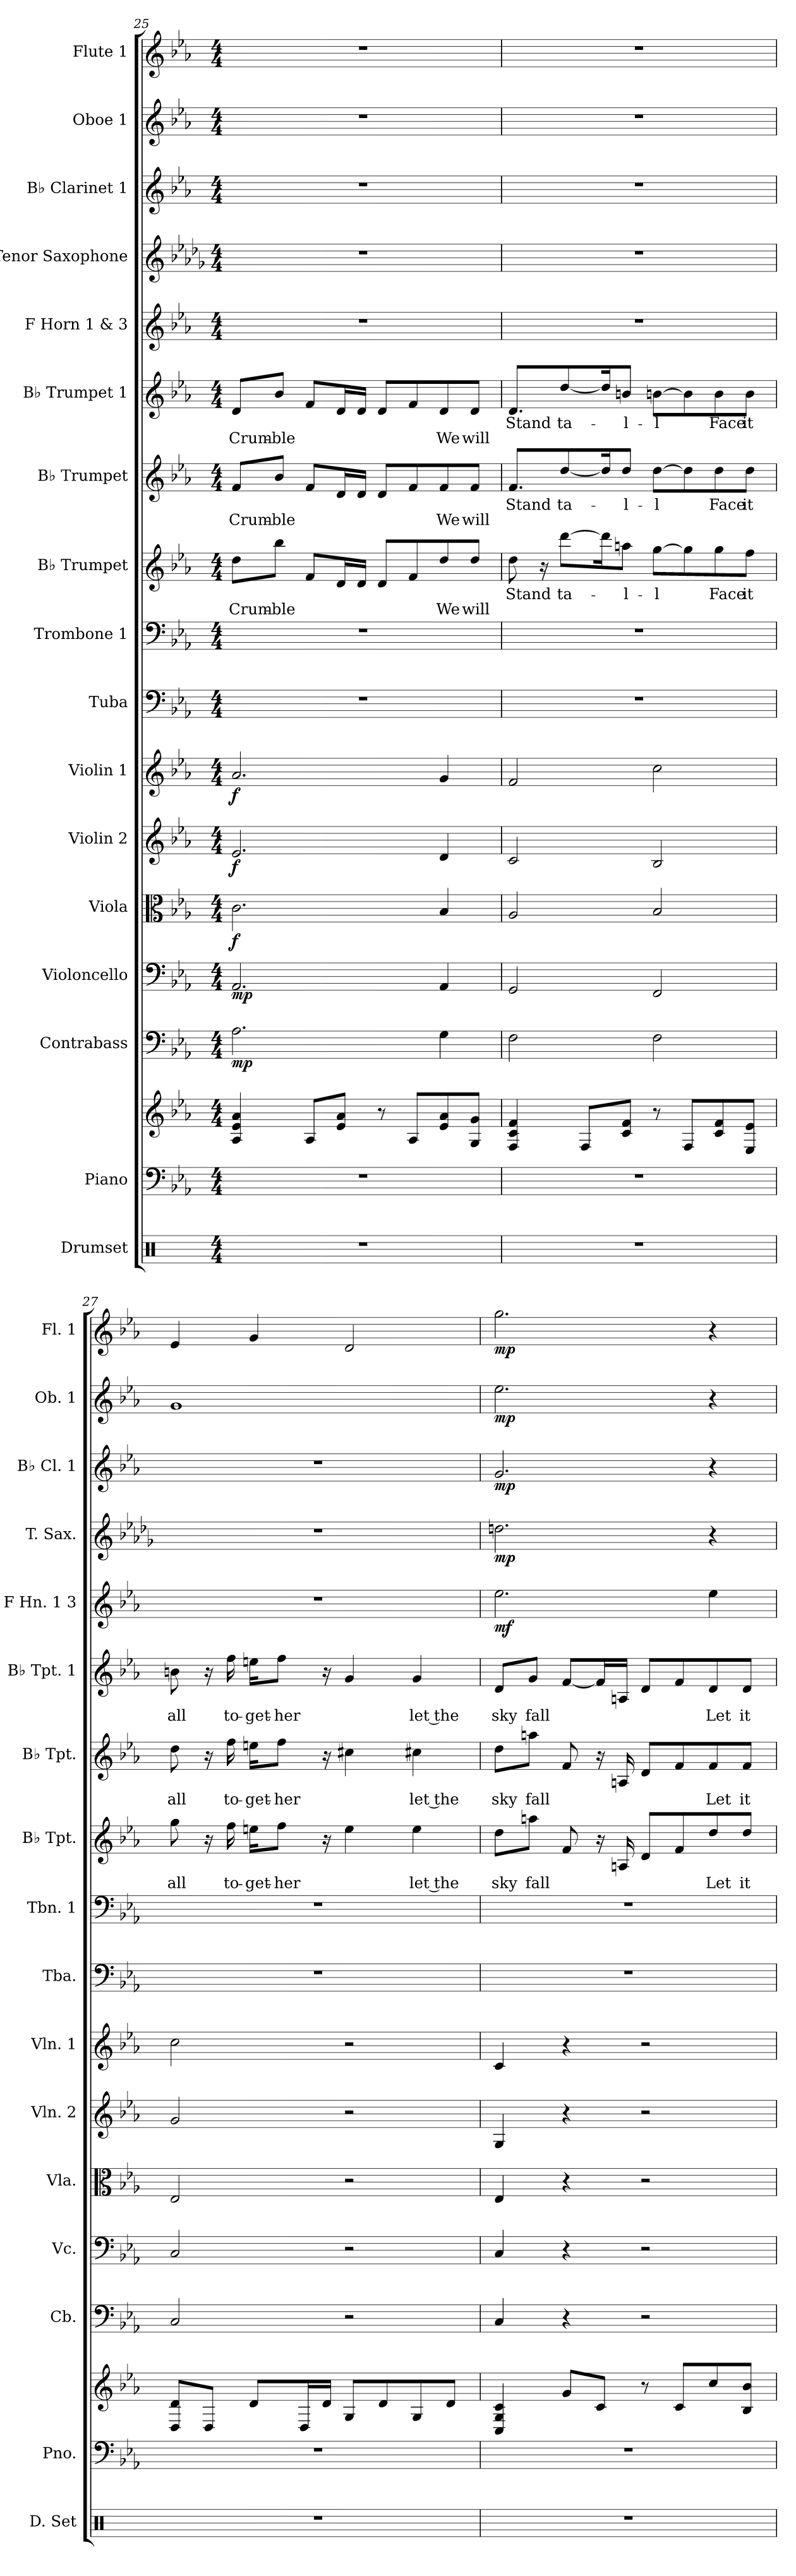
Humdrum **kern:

**kern	**kern	**kern	**kern	**dynam	**kern	**dynam	**kern	**dynam	**kern	**dynam	**kern	**dynam	**kern	**kern	**kern	**text	**text	**kern	**text	**text	**kern	**text	**text	**kern	**dynam	**kern	**dynam	**kern	**dynam	**kern	**dynam	**kern	**dynam
*part17	*part16	*part16	*part15	*part15	*part14	*part14	*part13	*part13	*part12	*part12	*part11	*part11	*part10	*part9	*part8	*part8	*part8	*part7	*part7	*part7	*part6	*part6	*part6	*part5	*part5	*part4	*part4	*part3	*part3	*part2	*part2	*part1	*part1
*staff18	*staff17	*staff16	*staff15	*staff15	*staff14	*staff14	*staff13	*staff13	*staff12	*staff12	*staff11	*staff11	*staff10	*staff9	*staff8	*staff8	*staff8	*staff7	*staff7	*staff7	*staff6	*staff6	*staff6	*staff5	*staff5	*staff4	*staff4	*staff3	*staff3	*staff2	*staff2	*staff1	*staff1
*I"Drumset	*I"Piano	*	*I"Contrabass	*	*I"Violoncello	*	*I"Viola	*	*I"Violin 2	*	*I"Violin 1	*	*I"Tuba	*I"Trombone 1	*I"B♭ Trumpet	*	*	*I"B♭ Trumpet	*	*	*I"B♭ Trumpet 1	*	*	*I"F Horn 1 &amp; 3	*	*I"Tenor Saxophone	*	*I"B♭ Clarinet 1	*	*I"Oboe 1	*	*I"Flute 1	*
*I'D. Set	*I'Pno.	*	*I'Cb.	*	*I'Vc.	*	*I'Vla.	*	*I'Vln. 2	*	*I'Vln. 1	*	*I'Tba.	*I'Tbn. 1	*I'B♭ Tpt.	*	*	*I'B♭ Tpt.	*	*	*I'B♭ Tpt. 1	*	*	*I'F Hn. 1 3	*	*I'T. Sax.	*	*I'B♭ Cl. 1	*	*I'Ob. 1	*	*I'Fl. 1	*
*clefX	*clefF4	*clefG2	*clefF4	*	*clefF4	*	*clefC3	*	*clefG2	*	*clefG2	*	*clefF4	*clefF4	*clefG2	*	*	*clefG2	*	*	*clefG2	*	*	*clefG2	*	*clefG2	*	*clefG2	*	*clefG2	*	*clefG2	*
*	*	*	*ITrd7c12	*	*	*	*	*	*	*	*	*	*	*	*ITrd1c2	*	*	*ITrd1c2	*	*	*ITrd1c2	*	*	*ITrd4c7	*	*ITrd8c14	*	*ITrd1c2	*	*	*	*	*
*k[]	*k[b-e-a-]	*k[b-e-a-]	*k[b-e-a-]	*	*k[b-e-a-]	*	*k[b-e-a-]	*	*k[b-e-a-]	*	*k[b-e-a-]	*	*k[b-e-a-]	*k[b-e-a-]	*k[b-e-a-d-g-]	*	*	*k[b-e-a-d-g-]	*	*	*k[b-e-a-d-g-]	*	*	*k[b-e-a-d-]	*	*k[b-e-a-d-g-]	*	*k[b-e-a-d-g-]	*	*k[b-e-a-]	*	*k[b-e-a-]	*
*M4/4	*M4/4	*M4/4	*M4/4	*	*M4/4	*	*M4/4	*	*M4/4	*	*M4/4	*	*M4/4	*M4/4	*M4/4	*	*	*M4/4	*	*	*M4/4	*	*	*M4/4	*	*M4/4	*	*M4/4	*	*M4/4	*	*M4/4	*
=25	=25	=25	=25	=25	=25	=25	=25	=25	=25	=25	=25	=25	=25	=25	=25	=25	=25	=25	=25	=25	=25	=25	=25	=25	=25	=25	=25	=25	=25	=25	=25	=25	=25
!	!	!	!	!LO:DY:b	!	!LO:DY:b	!	!LO:DY:b	!	!LO:DY:b	!	!LO:DY:b	!	!	!	!	!LO:LY:b	!	!	!LO:LY:b	!	!	!LO:LY:b	!	!	!	!	!	!	!	!	!	!
1r	1r	4A-/ 4e-/ 4a-/	2.AA-\	mp	2.AA-/	mp	2.c\	f	2.e-/	f	2.a-/	f	1r	1r	8cc\L	.	Crum-	8e-/L	.	Crum-	8c/L	.	Crum-	1r	.	1r	.	1r	.	1r	.	1r	.
!	!	!	!	!	!	!	!	!	!	!	!	!	!	!	!	!	!LO:LY:b	!	!	!LO:LY:b	!	!	!LO:LY:b	!	!	!	!	!	!	!	!	!	!
.	.	.	.	.	.	.	.	.	.	.	.	.	.	.	8aa-\J	.	-ble	8a-/J	.	-ble	8a-/J	.	-ble	.	.	.	.	.	.	.	.	.	.
.	.	8A-/L	.	.	.	.	.	.	.	.	.	.	.	.	8e-/L	.	.	8e-/L	.	.	8e-/L	.	.	.	.	.	.	.	.	.	.	.	.
.	.	8e-/ 8a-/J	.	.	.	.	.	.	.	.	.	.	.	.	16c/L	.	.	16c/L	.	.	16c/L	.	.	.	.	.	.	.	.	.	.	.	.
.	.	.	.	.	.	.	.	.	.	.	.	.	.	.	16c/JJ	.	.	16c/JJ	.	.	16c/JJ	.	.	.	.	.	.	.	.	.	.	.	.
.	.	8r	.	.	.	.	.	.	.	.	.	.	.	.	8c/L	.	.	8c/L	.	.	8c/L	.	.	.	.	.	.	.	.	.	.	.	.
.	.	8A-/L	.	.	.	.	.	.	.	.	.	.	.	.	8e-/	.	.	8e-/	.	.	8e-/	.	.	.	.	.	.	.	.	.	.	.	.
!	!	!	!	!	!	!	!	!	!	!	!	!	!	!	!	!	!LO:LY:b	!	!	!LO:LY:b	!	!	!LO:LY:b	!	!	!	!	!	!	!	!	!	!
.	.	8e-/ 8a-/	4GG\	.	4AA-/	.	4B-/	.	4d/	.	4g/	.	.	.	8cc/	.	We	8e-/	.	We	8c/	.	We	.	.	.	.	.	.	.	.	.	.
!	!	!	!	!	!	!	!	!	!	!	!	!	!	!	!	!	!LO:LY:b	!	!	!LO:LY:b	!	!	!LO:LY:b	!	!	!	!	!	!	!	!	!	!
.	.	8G/ 8g/J	.	.	.	.	.	.	.	.	.	.	.	.	8cc/J	.	will	8e-/J	.	will	8c/J	.	will	.	.	.	.	.	.	.	.	.	.
=26	=26	=26	=26	=26	=26	=26	=26	=26	=26	=26	=26	=26	=26	=26	=26	=26	=26	=26	=26	=26	=26	=26	=26	=26	=26	=26	=26	=26	=26	=26	=26	=26	=26
!	!	!	!	!	!	!	!	!	!	!	!	!	!	!	!	!LO:LY:b	!	!	!LO:LY:b	!	!	!LO:LY:b	!	!	!	!	!	!	!	!	!	!	!
1r	1r	4F/ 4c/ 4f/	2FF\	.	2GG/	.	2A-/	.	2c/	.	2f/	.	1r	1r	8cc\	Stand	.	8.e-/L	Stand	.	8.c/L	Stand	.	1r	.	1r	.	1r	.	1r	.	1r	.
.	.	.	.	.	.	.	.	.	.	.	.	.	.	.	16r	.	.	.	.	.	.	.	.	.	.	.	.	.	.	.	.	.	.
!	!	!	!	!	!	!	!	!	!	!	!	!	!	!	!	!LO:LY:b	!	!	!LO:LY:b	!	!	!LO:LY:b	!	!	!	!	!	!	!	!	!	!	!
.	.	.	.	.	.	.	.	.	.	.	.	.	.	.	[8ccc\L	ta-	.	[8cc/	ta-	.	[8cc/	ta-	.	.	.	.	.	.	.	.	.	.	.
.	.	8F/L	.	.	.	.	.	.	.	.	.	.	.	.	.	.	.	.	.	.	.	.	.	.	.	.	.	.	.	.	.	.	.
.	.	.	.	.	.	.	.	.	.	.	.	.	.	.	16ccc\K]	.	.	16cc/K]	.	.	16cc/K]	.	.	.	.	.	.	.	.	.	.	.	.
!	!	!	!	!	!	!	!	!	!	!	!	!	!	!	!	!LO:LY:b	!	!	!LO:LY:b	!	!	!LO:LY:b	!	!	!	!	!	!	!	!	!	!	!
.	.	8c/ 8f/J	.	.	.	.	.	.	.	.	.	.	.	.	8ggn\J	l-	.	8cc/J	l-	.	8an/J	l-	.	.	.	.	.	.	.	.	.	.	.
!	!	!	!	!	!	!	!	!	!	!	!	!	!	!	!	!LO:LY:b	!	!	!LO:LY:b	!	!	!LO:LY:b	!	!	!	!	!	!	!	!	!	!	!
.	.	8r	2FF\	.	2FF/	.	2B-/	.	2B-/	.	2cc\	.	.	.	[8ff\L	-l	.	[8cc\L	-l	.	[8an\L	-l	.	.	.	.	.	.	.	.	.	.	.
.	.	8F/L	.	.	.	.	.	.	.	.	.	.	.	.	8ff\]	.	.	8cc\]	.	.	8a\]	.	.	.	.	.	.	.	.	.	.	.	.
!	!	!	!	!	!	!	!	!	!	!	!	!	!	!	!	!LO:LY:b	!	!	!LO:LY:b	!	!	!LO:LY:b	!	!	!	!	!	!	!	!	!	!	!
.	.	8c/ 8f/	.	.	.	.	.	.	.	.	.	.	.	.	8ff\	Face	.	8cc\	Face	.	8a\	Face	.	.	.	.	.	.	.	.	.	.	.
!	!	!	!	!	!	!	!	!	!	!	!	!	!	!	!	!LO:LY:b	!	!	!LO:LY:b	!	!	!LO:LY:b	!	!	!	!	!	!	!	!	!	!	!
.	.	8E-/ 8e-/J	.	.	.	.	.	.	.	.	.	.	.	.	8ee-\J	it	.	8cc\J	it	.	8a\J	it	.	.	.	.	.	.	.	.	.	.	.
=27	=27	=27	=27	=27	=27	=27	=27	=27	=27	=27	=27	=27	=27	=27	=27	=27	=27	=27	=27	=27	=27	=27	=27	=27	=27	=27	=27	=27	=27	=27	=27	=27	=27
!	!	!	!	!	!	!	!	!	!	!	!	!	!	!	!	!LO:LY:b	!	!	!LO:LY:b	!	!	!LO:LY:b	!	!	!	!	!	!	!	!	!	!	!
1r	1r	8D/ 8d/L	2CC/	.	2C/	.	2E-/	.	2g/	.	2cc\	.	1r	1r	8ff\	all	.	8cc\	all	.	8an\	all	.	1r	.	1r	.	1r	.	1g	.	4e-/	.
.	.	8D/J	.	.	.	.	.	.	.	.	.	.	.	.	16r	.	.	16r	.	.	16r	.	.	.	.	.	.	.	.	.	.	.	.
!	!	!	!	!	!	!	!	!	!	!	!	!	!	!	!	!LO:LY:b	!	!	!LO:LY:b	!	!	!LO:LY:b	!	!	!	!	!	!	!	!	!	!	!
.	.	.	.	.	.	.	.	.	.	.	.	.	.	.	16ee-\	to-	.	16ee-\	to-	.	16ee-\	to-	.	.	.	.	.	.	.	.	.	.	.
!	!	!	!	!	!	!	!	!	!	!	!	!	!	!	!	!LO:LY:b	!	!	!LO:LY:b	!	!	!LO:LY:b	!	!	!	!	!	!	!	!	!	!	!
.	.	8d/L	.	.	.	.	.	.	.	.	.	.	.	.	16ddn\KL	-get-	.	16ddn\KL	-get-	.	16ddn\KL	-get-	.	.	.	.	.	.	.	.	.	4g/	.
!	!	!	!	!	!	!	!	!	!	!	!	!	!	!	!	!LO:LY:b	!	!	!LO:LY:b	!	!	!LO:LY:b	!	!	!	!	!	!	!	!	!	!	!
.	.	.	.	.	.	.	.	.	.	.	.	.	.	.	8ee-\J	-her	.	8ee-\J	-her	.	8ee-\J	-her	.	.	.	.	.	.	.	.	.	.	.
.	.	16D/L	.	.	.	.	.	.	.	.	.	.	.	.	.	.	.	.	.	.	.	.	.	.	.	.	.	.	.	.	.	.	.
.	.	16d/JJ	.	.	.	.	.	.	.	.	.	.	.	.	16r	.	.	16r	.	.	16r	.	.	.	.	.	.	.	.	.	.	.	.
.	.	8G/L	2r	.	2r	.	2r	.	2r	.	2r	.	.	.	4dd\	.	.	4bn\	.	.	4f/	.	.	.	.	.	.	.	.	.	.	2d/	.
.	.	8d/	.	.	.	.	.	.	.	.	.	.	.	.	.	.	.	.	.	.	.	.	.	.	.	.	.	.	.	.	.	.	.
!	!	!	!	!	!	!	!	!	!	!	!	!	!	!	!	!LO:LY:b	!	!	!LO:LY:b	!	!	!LO:LY:b	!	!	!	!	!	!	!	!	!	!	!
.	.	8G/	.	.	.	.	.	.	.	.	.	.	.	.	4dd\	let the	.	4bn\	let the	.	4f/	let the	.	.	.	.	.	.	.	.	.	.	.
.	.	8d/J	.	.	.	.	.	.	.	.	.	.	.	.	.	.	.	.	.	.	.	.	.	.	.	.	.	.	.	.	.	.	.
!!LO:PB:g=z
=28	=28	=28	=28	=28	=28	=28	=28	=28	=28	=28	=28	=28	=28	=28	=28	=28	=28	=28	=28	=28	=28	=28	=28	=28	=28	=28	=28	=28	=28	=28	=28	=28	=28
!	!	!	!	!	!	!	!	!	!	!	!	!	!	!	!	!LO:LY:b	!	!	!LO:LY:b	!	!	!LO:LY:b	!	!	!LO:DY:b	!	!LO:DY:b	!	!LO:DY:b	!	!LO:DY:b	!	!LO:DY:b
1r	1r	4C/ 4G/ 4c/	4CC/	.	4C/	.	4E-/	.	4G/	.	4c/	.	1r	1r	8cc\L	sky	.	8cc\L	sky	.	8c/L	sky	.	2.a-\	mf	2.dn\	mp	2.f/	mp	2.ee-\	mp	2.gg\	mp
!	!	!	!	!	!	!	!	!	!	!	!	!	!	!	!	!LO:LY:b	!	!	!LO:LY:b	!	!	!LO:LY:b	!	!	!	!	!	!	!	!	!	!	!
.	.	.	.	.	.	.	.	.	.	.	.	.	.	.	8ggn\J	fall	.	8ggn\J	fall	.	8f/J	fall	.	.	.	.	.	.	.	.	.	.	.
.	.	8g/L	4r	.	4r	.	4r	.	4r	.	4r	.	.	.	8e-/	.	.	8e-/	.	.	[8e-/L	.	.	.	.	.	.	.	.	.	.	.	.
.	.	8c/J	.	.	.	.	.	.	.	.	.	.	.	.	16r	.	.	16r	.	.	16e-/L]	.	.	.	.	.	.	.	.	.	.	.	.
.	.	.	.	.	.	.	.	.	.	.	.	.	.	.	16Gn/	.	.	16Gn/	.	.	16Gn/JJ	.	.	.	.	.	.	.	.	.	.	.	.
.	.	8r	2r	.	2r	.	2r	.	2r	.	2r	.	.	.	8c/L	.	.	8c/L	.	.	8c/L	.	.	.	.	.	.	.	.	.	.	.	.
.	.	8c/L	.	.	.	.	.	.	.	.	.	.	.	.	8e-/	.	.	8e-/	.	.	8e-/	.	.	.	.	.	.	.	.	.	.	.	.
!	!	!	!	!	!	!	!	!	!	!	!	!	!	!	!	!LO:LY:b	!	!	!LO:LY:b	!	!	!LO:LY:b	!	!	!	!	!	!	!	!	!	!	!
.	.	8cc/	.	.	.	.	.	.	.	.	.	.	.	.	8cc/	Let	.	8e-/	Let	.	8c/	Let	.	4a-\	.	4r	.	4r	.	4r	.	4r	.
!	!	!	!	!	!	!	!	!	!	!	!	!	!	!	!	!LO:LY:b	!	!	!LO:LY:b	!	!	!LO:LY:b	!	!	!	!	!	!	!	!	!	!	!
.	.	8B-/ 8b-/J	.	.	.	.	.	.	.	.	.	.	.	.	8cc/J	it	.	8e-/J	it	.	8c/J	it	.	.	.	.	.	.	.	.	.	.	.
=	=	=	=	=	=	=	=	=	=	=	=	=	=	=	=	=	=	=	=	=	=	=	=	=	=	=	=	=	=	=	=	=	=
*-	*-	*-	*-	*-	*-	*-	*-	*-	*-	*-	*-	*-	*-	*-	*-	*-	*-	*-	*-	*-	*-	*-	*-	*-	*-	*-	*-	*-	*-	*-	*-	*-	*-
